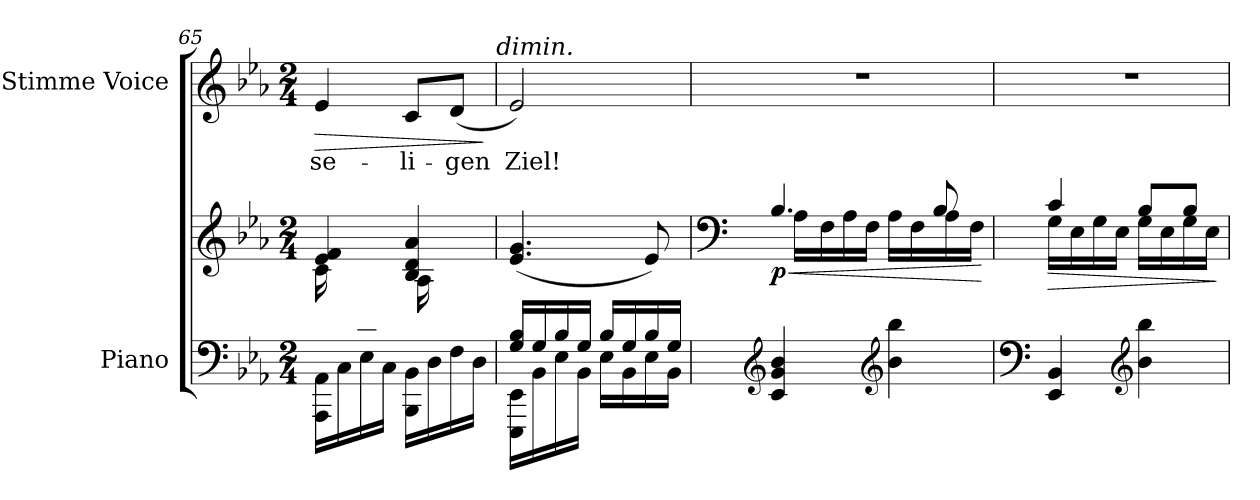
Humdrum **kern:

**kern	**kern	**dynam	**kern	**text	**dynam
*part2	*part2	*part2	*part1	*part1	*part1
*staff3	*staff2	*staff2/3	*staff1	*staff1	*staff1
*I"Piano	*	*	*I"Stimme Voice	*	*
*I'Pno	*	*	*	*	*
*clefF4	*clefG2	*	*clefG2	*	*
*k[b-e-a-]	*k[b-e-a-]	*	*k[b-e-a-]	*	*
*M2/4	*M2/4	*	*M2/4	*	*
=65	=65	=65	=65	=65	=65
*^	*^	*	*	*	*
!	!	!	!	!	!	!	!LO:HP:b
16ryy	16AAA-\ 16AA-\LL	4e-/ 4f/	16c\LL	.	4e-/	se-	>
16F/	16C\	.	8.ryy	.	.	.	.
16c/	16E-\	.	.	.	.	.	.
16F/JJ	16C\JJ	.	.	.	.	.	.
16ryy	16BBB-\ 16BB-\LL	4B-/ 4d/ 4a-/	16A-\LL	.	8c/L	-li-	.
16A-/	16D\	.	8.ryy	.	.	.	.
16B-/	16F\	.	.	.	(8d/J	-gen	.
16A-/JJ	16D\JJ	.	.	.	.	.	.
*v	*v	*	*	*	*	*	*
*	*v	*v	*	*	*	*
.	.	.	.	.	]
!	!	!	!LO:TX:a:i:t=dimin.	!	!
=66	=66	=66	=66	=66	=66
*^	*	*	*	*	*
16G/ 16B-/LL	16EEE-\ 16EE-\LL	(>4.e-/ 4.g/	.	2e-/)	Ziel!	.
16G/	16BB-\	.	.	.	.	.
16B-/	16E-\	.	.	.	.	.
16G/JJ	16BB-\JJ	.	.	.	.	.
16B-/LL	16E-\LL	.	.	.	.	.
16G/	16BB-\	.	.	.	.	.
16B-/	16E-\	8e-/)	.	.	.	.
16G/JJ	16BB-\JJ	.	.	.	.	.
*v	*v	*	*	*	*	*
=67	=67	=67	=67	=67	=67
*	*clefF4	*	*	*	*
*^	*	*	*	*	*
!	!	!	!LO:HP:b	!	!	!
*	*	*^	*	*	*	*
!	!	!	!	!LO:DY:n=1:b	!	!	!
*v	*v	*	*	*	*	*	*
4EE-/ 4BB-/ 4D/	4.B-/	16A-\LL	< p	2r	.	.
.	.	16F\	.	.	.	.
.	.	16A-\	.	.	.	.
.	.	16F\JJ	.	.	.	.
*clefG2	*	*	*	*	*	*
4b-\ 4bb-\	.	16A-\LL	.	.	.	.
.	.	16F\	.	.	.	.
.	8B-/	16A-\	.	.	.	.
.	.	16F\JJ	.	.	.	.
*	*v	*v	*	*	*	*
.	.	[	.	.	.
=68	=68	=68	=68	=68	=68
*clefF4	*	*	*	*	*
!	!	!LO:HP:b	!	!	!
*	*^	*	*	*	*
4EE-/ 4BB-/	4c/	16G\LL	>	2r	.	.
.	.	16E-\	.	.	.	.
.	.	16G\	.	.	.	.
.	.	16E-\JJ	.	.	.	.
*clefG2	*	*	*	*	*	*
4b-\ 4bb-\	8B-/L	16G\LL	.	.	.	.
.	.	16E-\	.	.	.	.
.	8B-/J	16G\	.	.	.	.
.	.	16E-\JJ	.	.	.	.
*	*v	*v	*	*	*	*
.	.	]	.	.	.
=	=	=	=	=	=
*-	*-	*-	*-	*-	*-
